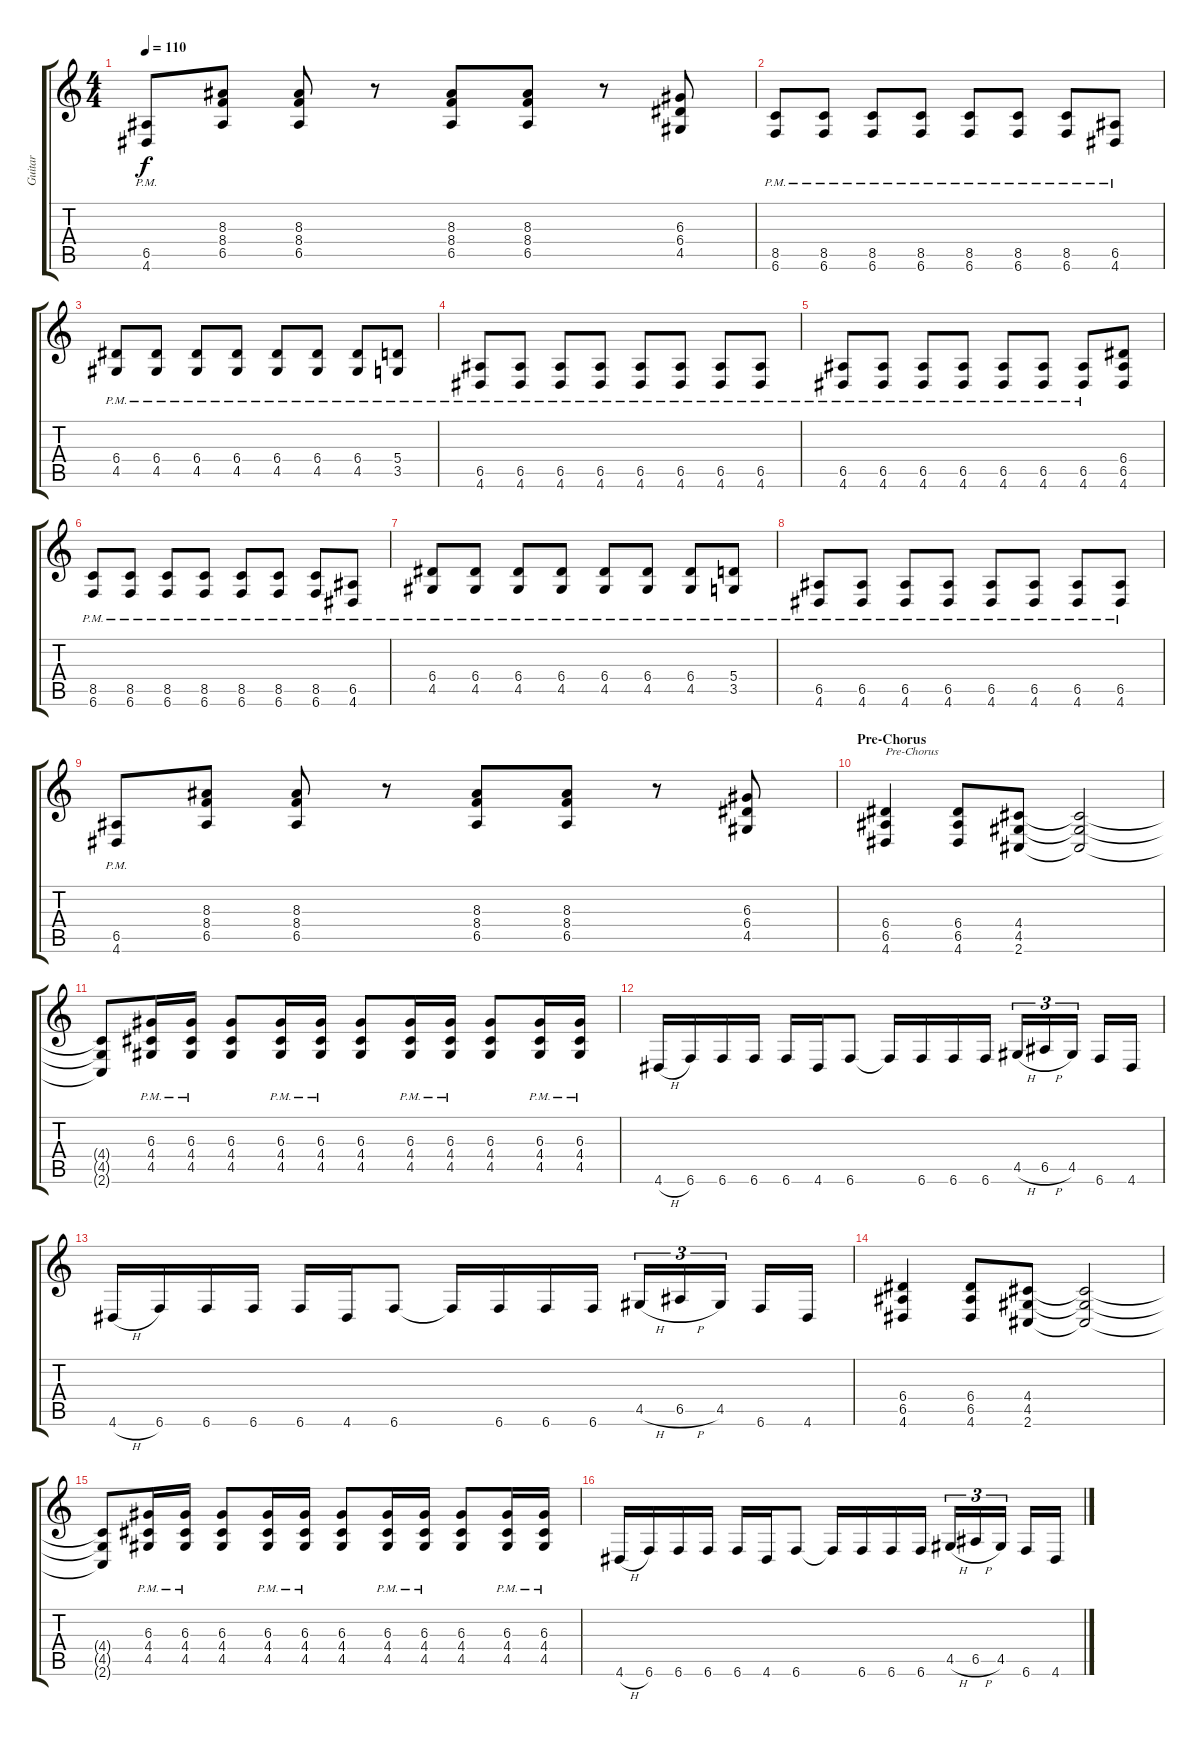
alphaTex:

\track ("Guitar" "Guitar") {instrument distortionguitar}
\staff {score tabs}
\tuning (B3 Gb3 D3 A2 E2 B1) {hide}
\ts (4 4)
\tempo 110
\clef g2
\ks c
(6.5{pm} 4.6{pm}).8{dy f} (8.3 8.4 6.5).8 (8.3 8.4 6.5).8 r.8 (8.3 8.4 6.5).8 (8.3 8.4 6.5).8 r.8 (6.3 6.4 4.5).8 |
(8.5{pm} 6.6{pm}).8 (8.5{pm} 6.6{pm}).8 (8.5{pm} 6.6{pm}).8 (8.5{pm} 6.6{pm}).8 (8.5{pm} 6.6{pm}).8 (8.5{pm} 6.6{pm}).8 (8.5{pm} 6.6{pm}).8 (6.5{pm} 4.6{pm}).8 |
(6.4{pm} 4.5{pm}).8 (6.4{pm} 4.5{pm}).8 (6.4{pm} 4.5{pm}).8 (6.4{pm} 4.5{pm}).8 (6.4{pm} 4.5{pm}).8 (6.4{pm} 4.5{pm}).8 (6.4{pm} 4.5{pm}).8 (5.4{pm} 3.5{pm}).8 |
(6.5{pm} 4.6{pm}).8 (6.5{pm} 4.6{pm}).8 (6.5{pm} 4.6{pm}).8 (6.5{pm} 4.6{pm}).8 (6.5{pm} 4.6{pm}).8 (6.5{pm} 4.6{pm}).8 (6.5{pm} 4.6{pm}).8 (6.5{pm} 4.6{pm}).8 |
(6.5{pm} 4.6{pm}).8 (6.5{pm} 4.6{pm}).8 (6.5{pm} 4.6{pm}).8 (6.5{pm} 4.6{pm}).8 (6.5{pm} 4.6{pm}).8 (6.5{pm} 4.6{pm}).8 (6.5{pm} 4.6{pm}).8 (6.4 6.5 4.6).8 |
(8.5{pm} 6.6{pm}).8 (8.5{pm} 6.6{pm}).8 (8.5{pm} 6.6{pm}).8 (8.5{pm} 6.6{pm}).8 (8.5{pm} 6.6{pm}).8 (8.5{pm} 6.6{pm}).8 (8.5{pm} 6.6{pm}).8 (6.5{pm} 4.6{pm}).8 |
(6.4{pm} 4.5{pm}).8 (6.4{pm} 4.5{pm}).8 (6.4{pm} 4.5{pm}).8 (6.4{pm} 4.5{pm}).8 (6.4{pm} 4.5{pm}).8 (6.4{pm} 4.5{pm}).8 (6.4{pm} 4.5{pm}).8 (5.4{pm} 3.5{pm}).8 |
(6.5{pm} 4.6{pm}).8 (6.5{pm} 4.6{pm}).8 (6.5{pm} 4.6{pm}).8 (6.5{pm} 4.6{pm}).8 (6.5{pm} 4.6{pm}).8 (6.5{pm} 4.6{pm}).8 (6.5{pm} 4.6{pm}).8 (6.5{pm} 4.6{pm}).8 |
(6.5{pm} 4.6{pm}).8 (8.3 8.4 6.5).8 (8.3 8.4 6.5).8 r.8 (8.3 8.4 6.5).8 (8.3 8.4 6.5).8 r.8 (6.3 6.4 4.5).8 |
\section ("" "Pre-Chorus")
(6.4 6.5 4.6).4{txt "Pre-Chorus"} (6.4 6.5 4.6).8 (4.4 4.5 2.6).8 (4.4{t} 4.5{t} 2.6{t}).2 |
(4.4{t} 4.5{t} 2.6{t}).8 (6.3{pm} 4.4{pm} 4.5{pm}).16 (6.3{pm} 4.4{pm} 4.5{pm}).16 (6.3 4.4 4.5).8 (6.3{pm} 4.4{pm} 4.5{pm}).16 (6.3{pm} 4.4{pm} 4.5{pm}).16 (6.3 4.4 4.5).8 (6.3{pm} 4.4{pm} 4.5{pm}).16 (6.3{pm} 4.4{pm} 4.5{pm}).16 (6.3 4.4 4.5).8 (6.3{pm} 4.4{pm} 4.5{pm}).16 (6.3{pm} 4.4{pm} 4.5{pm}).16 |
4.6{h}.16 6.6.16 6.6.16 6.6.16 6.6.16 4.6.16 6.6.8 6.6{t}.16 6.6.16 6.6.16 6.6.16 4.5{h}.16{tu (3 2)} 6.5{h}.16{tu (3 2)} 4.5.16{tu (3 2)} 6.6.16 4.6.16 |
4.6{h}.16 6.6.16 6.6.16 6.6.16 6.6.16 4.6.16 6.6.8 6.6{t}.16 6.6.16 6.6.16 6.6.16 4.5{h}.16{tu (3 2)} 6.5{h}.16{tu (3 2)} 4.5.16{tu (3 2)} 6.6.16 4.6.16 |
(6.4 6.5 4.6).4 (6.4 6.5 4.6).8 (4.4 4.5 2.6).8 (4.4{t} 4.5{t} 2.6{t}).2 |
(4.4{t} 4.5{t} 2.6{t}).8 (6.3{pm} 4.4{pm} 4.5{pm}).16 (6.3{pm} 4.4{pm} 4.5{pm}).16 (6.3 4.4 4.5).8 (6.3{pm} 4.4{pm} 4.5{pm}).16 (6.3{pm} 4.4{pm} 4.5{pm}).16 (6.3 4.4 4.5).8 (6.3{pm} 4.4{pm} 4.5{pm}).16 (6.3{pm} 4.4{pm} 4.5{pm}).16 (6.3 4.4 4.5).8 (6.3{pm} 4.4{pm} 4.5{pm}).16 (6.3{pm} 4.4{pm} 4.5{pm}).16 |
4.6{h}.16 6.6.16 6.6.16 6.6.16 6.6.16 4.6.16 6.6.8 6.6{t}.16 6.6.16 6.6.16 6.6.16 4.5{h}.16{tu (3 2)} 6.5{h}.16{tu (3 2)} 4.5.16{tu (3 2)} 6.6.16 4.6.16
